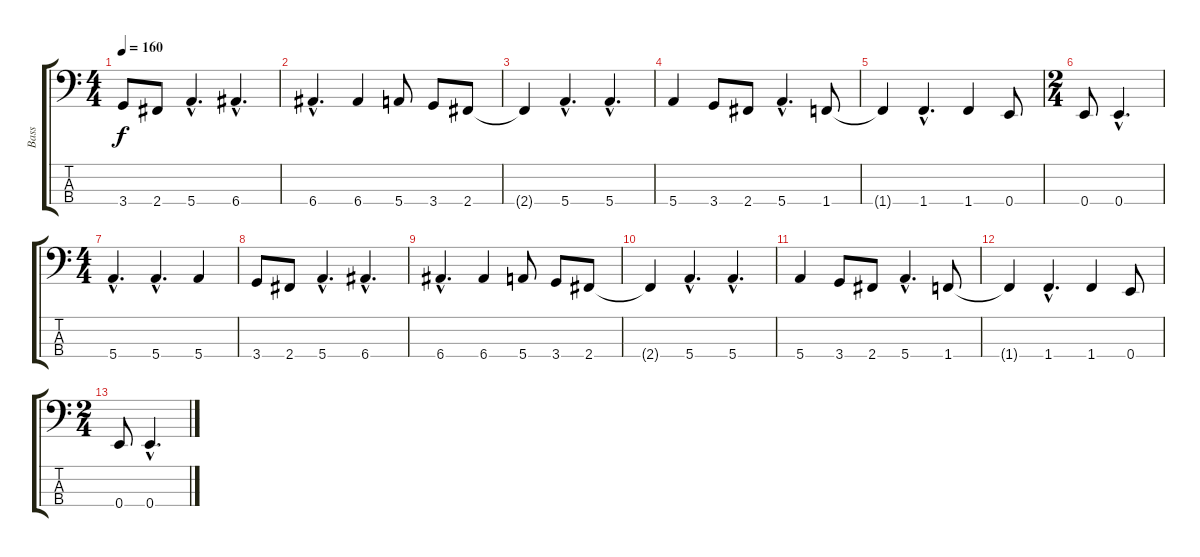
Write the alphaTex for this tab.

\track ("Bass" "Bass") {instrument electricbasspick}
\staff {score tabs}
\tuning (G2 D2 A1 E1) {hide}
\ts (4 4)
\tempo 160
\clef f4
\ks c
3.4.8{dy f} 2.4.8 5.4{hac}.4{d} 6.4{hac}.4{d} |
6.4{hac}.4{d} 6.4.4 5.4.8 3.4.8 2.4.8 |
2.4{t}.4 5.4{hac}.4{d} 5.4{hac}.4{d} |
5.4.4 3.4.8 2.4.8 5.4{hac}.4{d} 1.4.8 |
1.4{t}.4 1.4{hac}.4{d} 1.4.4 0.4.8 |
\ts (2 4)
0.4.8 0.4{hac}.4{d} |
\ts (4 4)
5.4{hac}.4{d volume 3} 5.4{hac}.4{d} 5.4.4 |
3.4.8 2.4.8 5.4{hac}.4{d} 6.4{hac}.4{d} |
6.4{hac}.4{d} 6.4.4 5.4.8 3.4.8 2.4.8 |
2.4{t}.4 5.4{hac}.4{d} 5.4{hac}.4{d} |
5.4.4 3.4.8 2.4.8 5.4{hac}.4{d} 1.4.8 |
1.4{t}.4 1.4{hac}.4{d} 1.4.4 0.4.8 |
\ts (2 4)
0.4.8 0.4{hac}.4{d}
